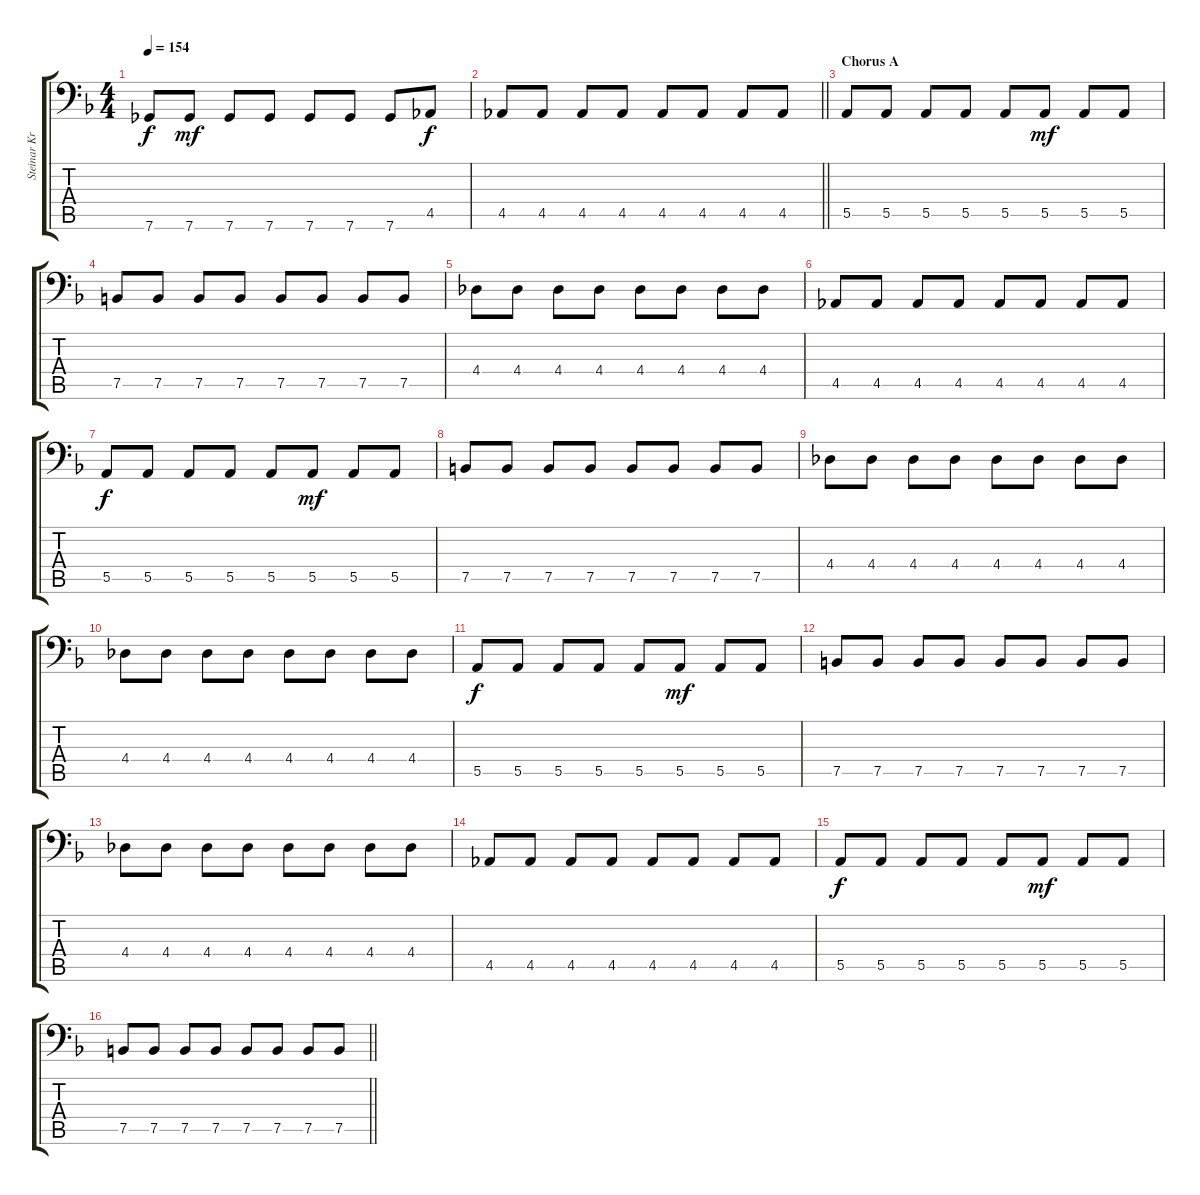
\track ("Steinar Krokmo" "Steinar Kr") {instrument electricbassfinger}
\staff {score tabs}
\tuning (C3 G2 D2 A1 E1 B0) {hide}
\ts (4 4)
\tempo 154
\clef f4
\ks f
7.6.8{dy f} 7.6.8{dy mf} 7.6.8 7.6.8 7.6.8 7.6.8 7.6.8 4.5.8{dy f} |
\barLineRight lightlight
4.5.8 4.5.8 4.5.8 4.5.8 4.5.8 4.5.8 4.5.8 4.5.8 |
\section ("" "Chorus A")
5.5.8 5.5.8 5.5.8 5.5.8 5.5.8 5.5.8{dy mf} 5.5.8 5.5.8 |
7.5.8 7.5.8 7.5.8 7.5.8 7.5.8 7.5.8 7.5.8 7.5.8 |
4.4.8 4.4.8 4.4.8 4.4.8 4.4.8 4.4.8 4.4.8 4.4.8 |
4.5.8 4.5.8 4.5.8 4.5.8 4.5.8 4.5.8 4.5.8 4.5.8 |
5.5.8{dy f} 5.5.8 5.5.8 5.5.8 5.5.8 5.5.8{dy mf} 5.5.8 5.5.8 |
7.5.8 7.5.8 7.5.8 7.5.8 7.5.8 7.5.8 7.5.8 7.5.8 |
4.4.8 4.4.8 4.4.8 4.4.8 4.4.8 4.4.8 4.4.8 4.4.8 |
4.4.8 4.4.8 4.4.8 4.4.8 4.4.8 4.4.8 4.4.8 4.4.8 |
5.5.8{dy f} 5.5.8 5.5.8 5.5.8 5.5.8 5.5.8{dy mf} 5.5.8 5.5.8 |
7.5.8 7.5.8 7.5.8 7.5.8 7.5.8 7.5.8 7.5.8 7.5.8 |
4.4.8 4.4.8 4.4.8 4.4.8 4.4.8 4.4.8 4.4.8 4.4.8 |
4.5.8 4.5.8 4.5.8 4.5.8 4.5.8 4.5.8 4.5.8 4.5.8 |
5.5.8{dy f} 5.5.8 5.5.8 5.5.8 5.5.8 5.5.8{dy mf} 5.5.8 5.5.8 |
\barLineRight lightlight
7.5.8 7.5.8 7.5.8 7.5.8 7.5.8 7.5.8 7.5.8 7.5.8
